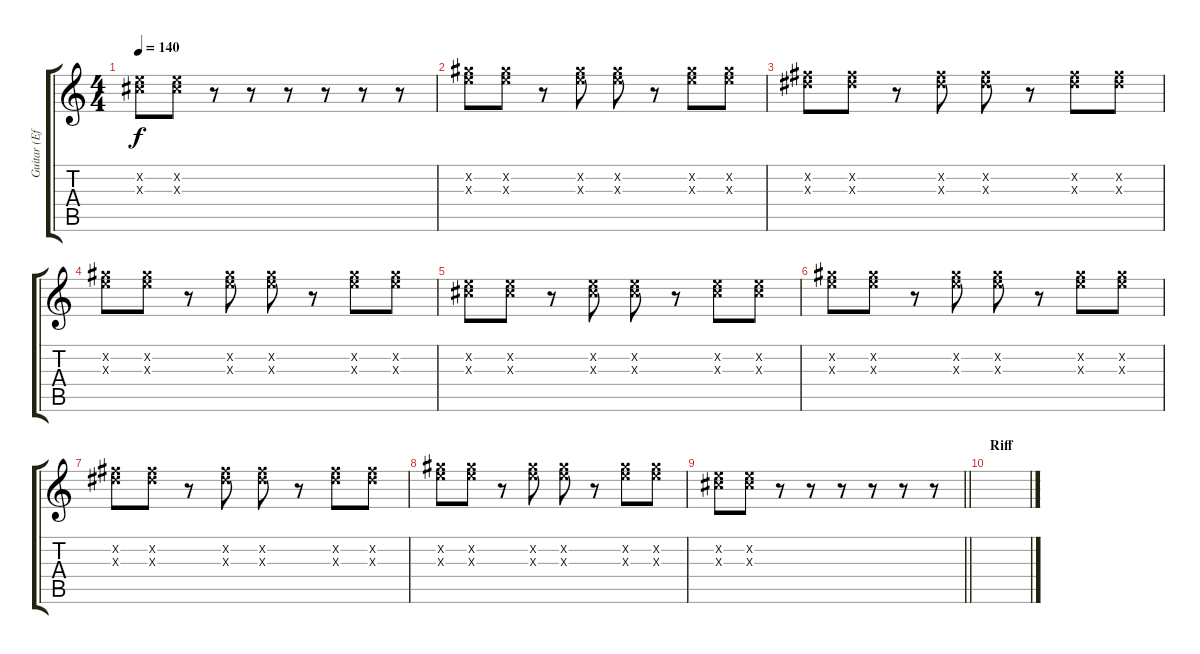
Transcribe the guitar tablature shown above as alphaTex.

\track ("Guitar (Effect)" "Guitar (Ef") {instrument electricguitarmuted}
\staff {score tabs}
\tuning (E4 B3 G3 D3 A2 E2) {hide}
\ts (4 4)
\tempo 140
\clef g2
\ks c
(5.2{x} 6.3{x}).8{dy f} (5.2{x} 6.3{x}).8 r.8 r.8 r.8 r.8 r.8 r.8 |
(9.2{x} 9.3{x}).8 (9.2{x} 9.3{x}).8 r.8 (9.2{x} 9.3{x}).8 (9.2{x} 9.3{x}).8 r.8 (9.2{x} 9.3{x}).8 (9.2{x} 9.3{x}).8 |
(7.2{x} 8.3{x}).8 (7.2{x} 8.3{x}).8 r.8 (7.2{x} 8.3{x}).8 (7.2{x} 8.3{x}).8 r.8 (7.2{x} 8.3{x}).8 (7.2{x} 8.3{x}).8 |
(9.2{x} 9.3{x}).8 (9.2{x} 9.3{x}).8 r.8 (9.2{x} 9.3{x}).8 (9.2{x} 9.3{x}).8 r.8 (9.2{x} 9.3{x}).8 (9.2{x} 9.3{x}).8 |
(5.2{x} 6.3{x}).8 (5.2{x} 6.3{x}).8 r.8 (5.2{x} 6.3{x}).8 (5.2{x} 6.3{x}).8 r.8 (5.2{x} 6.3{x}).8 (5.2{x} 6.3{x}).8 |
(9.2{x} 9.3{x}).8 (9.2{x} 9.3{x}).8 r.8 (9.2{x} 9.3{x}).8 (9.2{x} 9.3{x}).8 r.8 (9.2{x} 9.3{x}).8 (9.2{x} 9.3{x}).8 |
(7.2{x} 8.3{x}).8 (7.2{x} 8.3{x}).8 r.8 (7.2{x} 8.3{x}).8 (7.2{x} 8.3{x}).8 r.8 (7.2{x} 8.3{x}).8 (7.2{x} 8.3{x}).8 |
(9.2{x} 9.3{x}).8 (9.2{x} 9.3{x}).8 r.8 (9.2{x} 9.3{x}).8 (9.2{x} 9.3{x}).8 r.8 (9.2{x} 9.3{x}).8 (9.2{x} 9.3{x}).8 |
\barLineRight lightlight
(5.2{x} 6.3{x}).8 (5.2{x} 6.3{x}).8 r.8 r.8 r.8 r.8 r.8 r.8 |
\section ("" "Riff")
